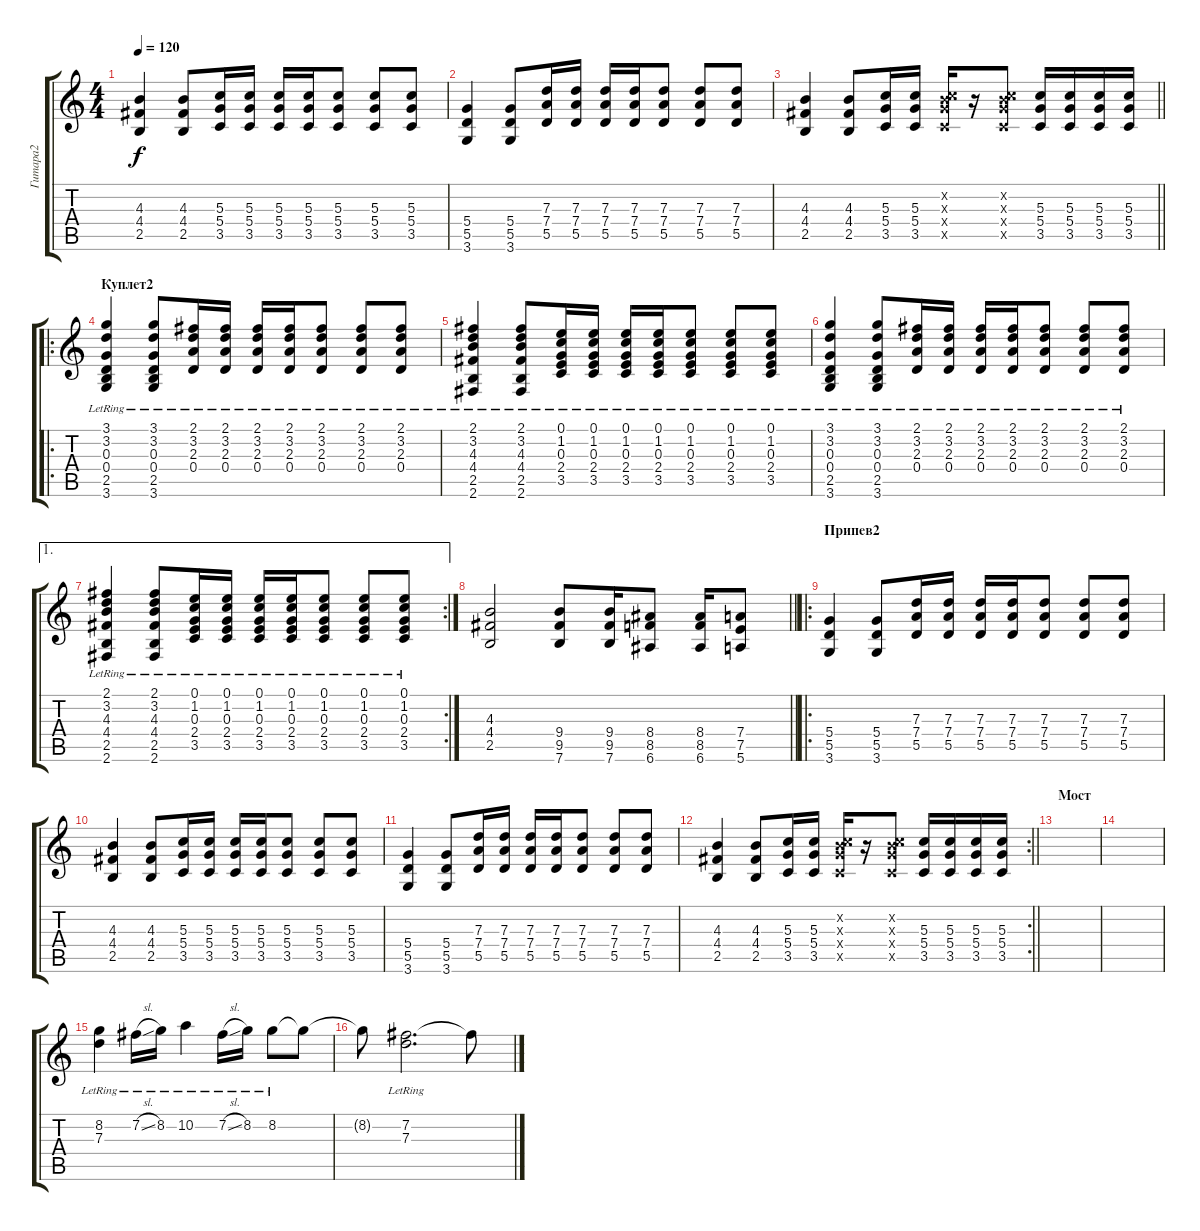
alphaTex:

\track ("Гитара2" "Гитара2") {instrument distortionguitar}
\staff {score tabs}
\tuning (E4 B3 G3 D3 A2 E2) {hide}
\ts (4 4)
\tempo 120
\clef g2
\ks c
(4.3 4.4 2.5).4{dy f} (4.3 4.4 2.5).8 (5.3 5.4 3.5).16 (5.3 5.4 3.5).16 (5.3 5.4 3.5).16 (5.3 5.4 3.5).16 (5.3 5.4 3.5).8 (5.3 5.4 3.5).8 (5.3 5.4 3.5).8 |
(5.4 5.5 3.6).4 (5.4 5.5 3.6).8 (7.3 7.4 5.5).16 (7.3 7.4 5.5).16 (7.3 7.4 5.5).16 (7.3 7.4 5.5).16 (7.3 7.4 5.5).8 (7.3 7.4 5.5).8 (7.3 7.4 5.5).8 |
\barLineRight lightlight
(4.3 4.4 2.5).4 (4.3 4.4 2.5).8 (5.3 5.4 3.5).16 (5.3 5.4 3.5).16 (0.2{x} 5.3{x} 5.4{x} 3.5{x}).16 r.16 (0.2{x} 5.3{x} 5.4{x} 3.5{x}).8 (5.3 5.4 3.5).16 (5.3 5.4 3.5).16 (5.3 5.4 3.5).16 (5.3 5.4 3.5).16 |
\ro
\section ("" "Куплет2")
(3.1{lr} 3.2{lr} 0.3{lr} 0.4{lr} 2.5{lr} 3.6{lr}).4{volume 9 instrument electricguitarclean} (3.1{lr} 3.2{lr} 0.3{lr} 0.4{lr} 2.5{lr} 3.6{lr}).8 (2.1{lr} 3.2{lr} 2.3{lr} 0.4{lr}).16 (2.1{lr} 3.2{lr} 2.3{lr} 0.4{lr}).16 (2.1{lr} 3.2{lr} 2.3{lr} 0.4{lr}).16 (2.1{lr} 3.2{lr} 2.3{lr} 0.4{lr}).16 (2.1{lr} 3.2{lr} 2.3{lr} 0.4{lr}).8 (2.1{lr} 3.2{lr} 2.3{lr} 0.4{lr}).8 (2.1{lr} 3.2{lr} 2.3{lr} 0.4{lr}).8 |
(2.1{lr} 3.2{lr} 4.3{lr} 4.4{lr} 2.5{lr} 2.6{lr}).4 (2.1{lr} 3.2{lr} 4.3{lr} 4.4{lr} 2.5{lr} 2.6{lr}).8 (0.1{lr} 1.2{lr} 0.3{lr} 2.4{lr} 3.5{lr}).16 (0.1{lr} 1.2{lr} 0.3{lr} 2.4{lr} 3.5{lr}).16 (0.1{lr} 1.2{lr} 0.3{lr} 2.4{lr} 3.5{lr}).16 (0.1{lr} 1.2{lr} 0.3{lr} 2.4{lr} 3.5{lr}).16 (0.1{lr} 1.2{lr} 0.3{lr} 2.4{lr} 3.5{lr}).8 (0.1{lr} 1.2{lr} 0.3{lr} 2.4{lr} 3.5{lr}).8 (0.1{lr} 1.2{lr} 0.3{lr} 2.4{lr} 3.5{lr}).8 |
(3.1{lr} 3.2{lr} 0.3{lr} 0.4{lr} 2.5{lr} 3.6{lr}).4 (3.1{lr} 3.2{lr} 0.3{lr} 0.4{lr} 2.5{lr} 3.6{lr}).8 (2.1{lr} 3.2{lr} 2.3{lr} 0.4{lr}).16 (2.1{lr} 3.2{lr} 2.3{lr} 0.4{lr}).16 (2.1{lr} 3.2{lr} 2.3{lr} 0.4{lr}).16 (2.1{lr} 3.2{lr} 2.3{lr} 0.4{lr}).16 (2.1{lr} 3.2{lr} 2.3{lr} 0.4{lr}).8 (2.1{lr} 3.2{lr} 2.3{lr} 0.4{lr}).8 (2.1{lr} 3.2{lr} 2.3{lr} 0.4{lr}).8 |
\ae 1
\rc 2
(2.1{lr} 3.2{lr} 4.3{lr} 4.4{lr} 2.5{lr} 2.6{lr}).4 (2.1{lr} 3.2{lr} 4.3{lr} 4.4{lr} 2.5{lr} 2.6{lr}).8 (0.1{lr} 1.2{lr} 0.3{lr} 2.4{lr} 3.5{lr}).16 (0.1{lr} 1.2{lr} 0.3{lr} 2.4{lr} 3.5{lr}).16 (0.1{lr} 1.2{lr} 0.3{lr} 2.4{lr} 3.5{lr}).16 (0.1{lr} 1.2{lr} 0.3{lr} 2.4{lr} 3.5{lr}).16 (0.1{lr} 1.2{lr} 0.3{lr} 2.4{lr} 3.5{lr}).8 (0.1{lr} 1.2{lr} 0.3{lr} 2.4{lr} 3.5{lr}).8 (0.1{lr} 1.2{lr} 0.3{lr} 2.4{lr} 3.5{lr}).8 |
\barLineRight lightlight
(4.3 4.4 2.5).2{volume 16 instrument distortionguitar} (9.4 9.5 7.6).8 (9.4 9.5 7.6).16 (8.4 8.5 6.6).8 (8.4 8.5 6.6).16 (7.4 7.5 5.6).8 |
\ro
\section ("" "Припев2")
(5.4 5.5 3.6).4 (5.4 5.5 3.6).8 (7.3 7.4 5.5).16 (7.3 7.4 5.5).16 (7.3 7.4 5.5).16 (7.3 7.4 5.5).16 (7.3 7.4 5.5).8 (7.3 7.4 5.5).8 (7.3 7.4 5.5).8 |
(4.3 4.4 2.5).4 (4.3 4.4 2.5).8 (5.3 5.4 3.5).16 (5.3 5.4 3.5).16 (5.3 5.4 3.5).16 (5.3 5.4 3.5).16 (5.3 5.4 3.5).8 (5.3 5.4 3.5).8 (5.3 5.4 3.5).8 |
(5.4 5.5 3.6).4 (5.4 5.5 3.6).8 (7.3 7.4 5.5).16 (7.3 7.4 5.5).16 (7.3 7.4 5.5).16 (7.3 7.4 5.5).16 (7.3 7.4 5.5).8 (7.3 7.4 5.5).8 (7.3 7.4 5.5).8 |
\rc 2
\barLineRight lightlight
(4.3 4.4 2.5).4 (4.3 4.4 2.5).8 (5.3 5.4 3.5).16 (5.3 5.4 3.5).16 (0.2{x} 5.3{x} 5.4{x} 3.5{x}).16 r.16 (0.2{x} 5.3{x} 5.4{x} 3.5{x}).8 (5.3 5.4 3.5).16 (5.3 5.4 3.5).16 (5.3 5.4 3.5).16 (5.3 5.4 3.5).16 |
\section ("" "Мост")
|
|
(8.2{lr} 7.3{lr}).4{volume 16 instrument electricguitarclean} 7.2{sl lr}.16 8.2{lr}.16 10.2{lr}.4 7.2{sl lr}.16 8.2{lr}.16 8.2{lr}.8 8.2{t}.8 |
8.2{t}.8 (7.2{lr} 7.3{lr}).2{d} 7.2{t}.8
